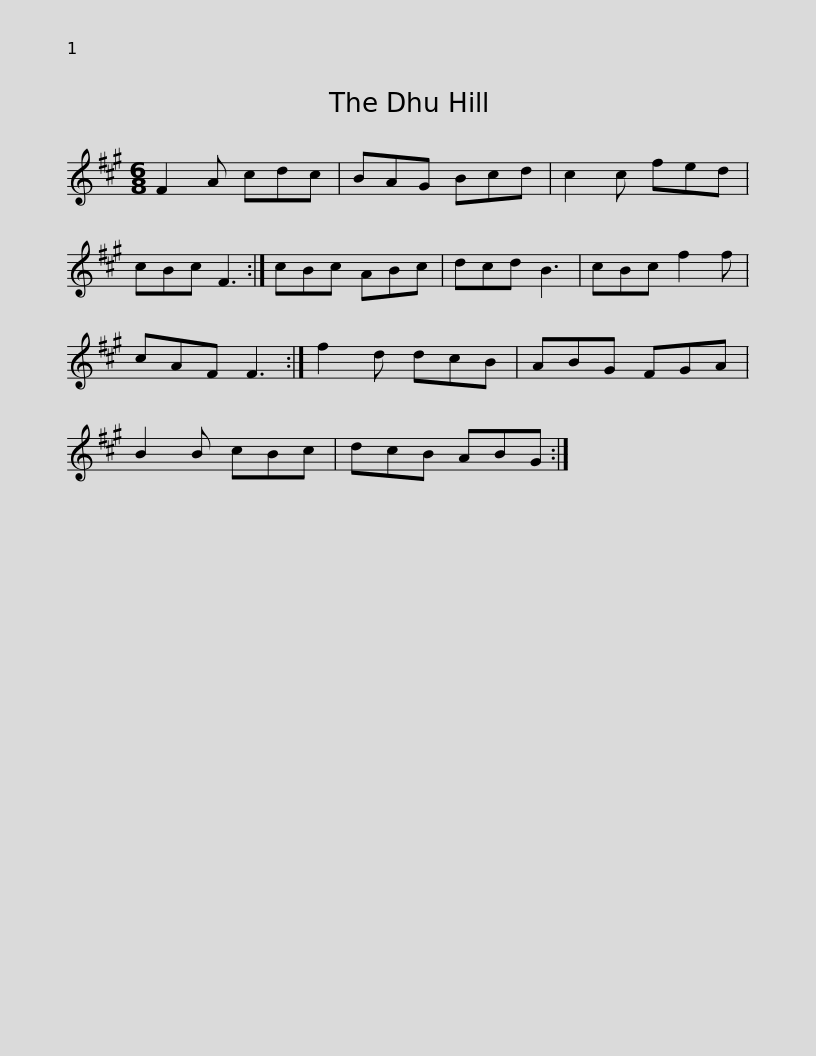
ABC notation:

X:1
L:1/8
M:6/8
I:linebreak $
K:F#min
V:1 treble
V:1
 F2 A cdc | BAG Bcd | c2 c fed | cBc F3 :| cBc ABc | %5
 dcd B3 | cBc f2 f | cAF F3 :|$ f2 d dcB | ABG FGA | %10
 B2 B cBc | dcB ABG :| %12
